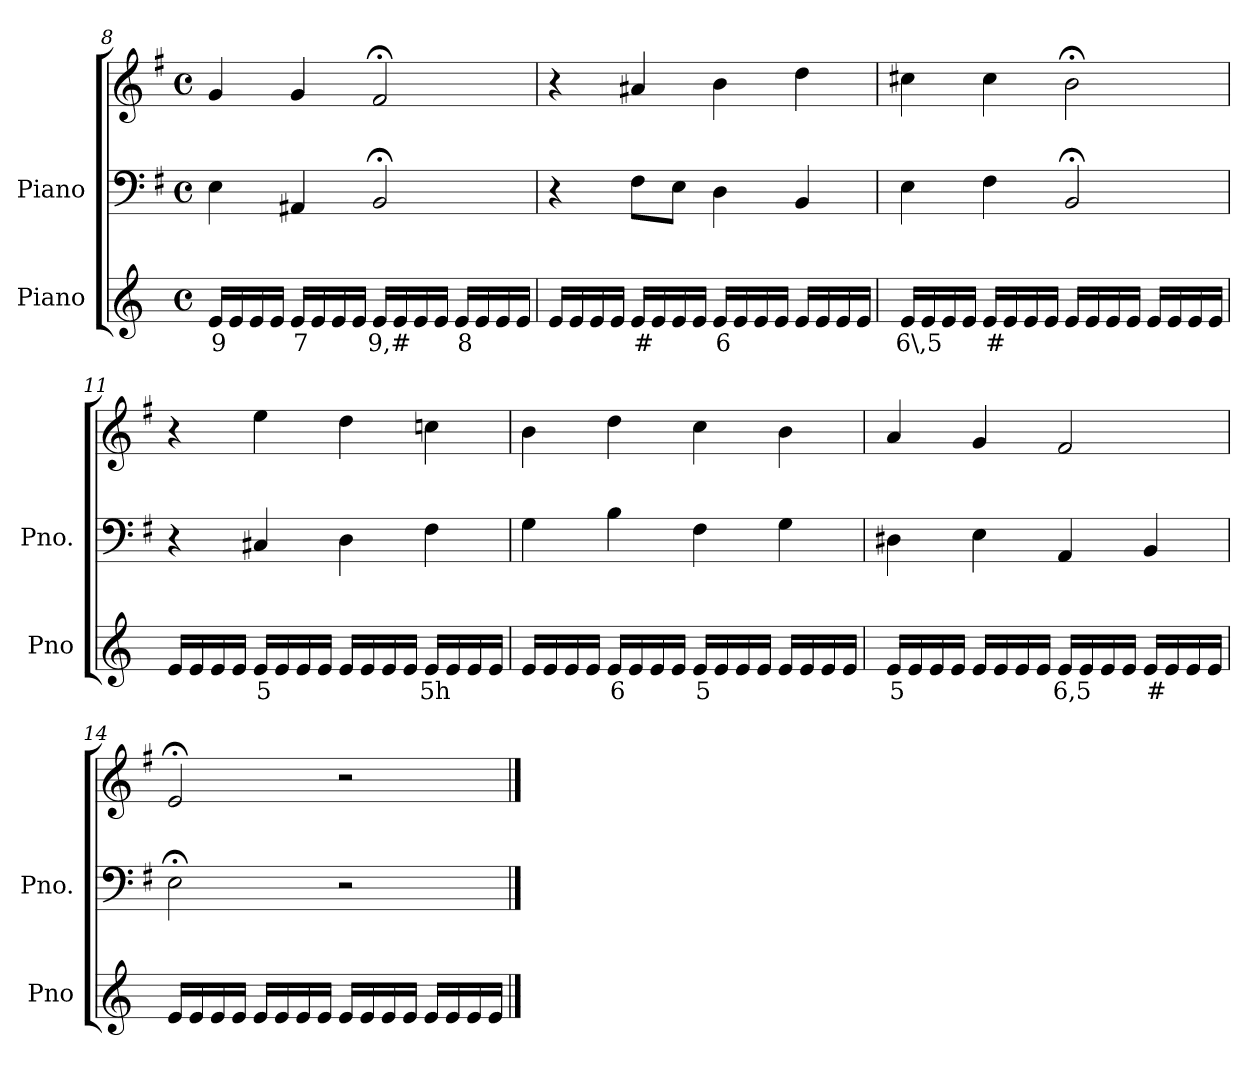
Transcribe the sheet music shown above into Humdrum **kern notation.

**kern	**text	**kern	**kern
*part2	*part2	*part1	*part1
*staff3	*staff3	*staff2	*staff1
*I"Piano	*	*I"Piano	*
*I'Pno	*	*I'Pno.	*
*clefG2	*	*clefF4	*clefG2
*k[]	*	*k[f#]	*k[f#]
*M4/4	*	*M4/4	*M4/4
*met(c)	*	*met(c)	*met(c)
=8	=8	=8	=8
!	!LO:LY:b	!	!
16e/LL	9	4E\	4g/
16e/	.	.	.
16e/	.	.	.
16e/JJ	.	.	.
!	!LO:LY:b	!	!
16e/LL	7	4AA#X/	4g/
16e/	.	.	.
16e/	.	.	.
16e/JJ	.	.	.
!	!LO:LY:b	!	!
16e/LL	9,#	2BB;</	2f#;</
16e/	.	.	.
16e/	.	.	.
16e/JJ	.	.	.
!	!LO:LY:b	!	!
16e/LL	8	.	.
16e/	.	.	.
16e/	.	.	.
16e/JJ	.	.	.
=9	=9	=9	=9
16e/LL	.	4r	4r
16e/	.	.	.
16e/	.	.	.
16e/JJ	.	.	.
!	!LO:LY:b	!	!
16e/LL	#	8F#\L	4a#X/
16e/	.	.	.
!	!LO:LY:b	!	!
16e/	_	8E\J	.
16e/JJ	.	.	.
!	!LO:LY:b	!	!
16e/LL	6	4D\	4b\
16e/	.	.	.
16e/	.	.	.
16e/JJ	.	.	.
16e/LL	.	4BB/	4dd\
16e/	.	.	.
16e/	.	.	.
16e/JJ	.	.	.
=10	=10	=10	=10
!	!LO:LY:b	!	!
16e/LL	6\,5	4E\	4cc#X\
16e/	.	.	.
16e/	.	.	.
16e/JJ	.	.	.
!	!LO:LY:b	!	!
16e/LL	#	4F#\	4cc#\
16e/	.	.	.
16e/	.	.	.
16e/JJ	.	.	.
16e/LL	.	2BB;</	2b;<\
16e/	.	.	.
16e/	.	.	.
16e/JJ	.	.	.
16e/LL	.	.	.
16e/	.	.	.
16e/	.	.	.
16e/JJ	.	.	.
=11	=11	=11	=11
16e/LL	.	4r	4r
16e/	.	.	.
16e/	.	.	.
16e/JJ	.	.	.
!	!LO:LY:b	!	!
16e/LL	5	4C#X/	4ee\
16e/	.	.	.
16e/	.	.	.
16e/JJ	.	.	.
16e/LL	.	4D\	4dd\
16e/	.	.	.
16e/	.	.	.
16e/JJ	.	.	.
!	!LO:LY:b	!	!
16e/LL	5h	4F#\	4ccn\
16e/	.	.	.
16e/	.	.	.
16e/JJ	.	.	.
=12	=12	=12	=12
16e/LL	.	4G\	4b\
16e/	.	.	.
16e/	.	.	.
16e/JJ	.	.	.
!	!LO:LY:b	!	!
16e/LL	6	4B\	4dd\
16e/	.	.	.
16e/	.	.	.
16e/JJ	.	.	.
!	!LO:LY:b	!	!
16e/LL	5	4F#\	4cc\
16e/	.	.	.
16e/	.	.	.
16e/JJ	.	.	.
16e/LL	.	4G\	4b\
16e/	.	.	.
16e/	.	.	.
16e/JJ	.	.	.
=13	=13	=13	=13
!	!LO:LY:b	!	!
16e/LL	5	4D#X\	4a/
16e/	.	.	.
16e/	.	.	.
16e/JJ	.	.	.
16e/LL	.	4E\	4g/
16e/	.	.	.
16e/	.	.	.
16e/JJ	.	.	.
!	!LO:LY:b	!	!
16e/LL	6,5	4AA/	2f#/
16e/	.	.	.
16e/	.	.	.
16e/JJ	.	.	.
!	!LO:LY:b	!	!
16e/LL	#	4BB/	.
16e/	.	.	.
16e/	.	.	.
16e/JJ	.	.	.
=14	=14	=14	=14
16e/LL	.	2E;<\	2e;</
16e/	.	.	.
16e/	.	.	.
16e/JJ	.	.	.
16e/LL	.	.	.
16e/	.	.	.
16e/	.	.	.
16e/JJ	.	.	.
16e/LL	.	2r	2r
16e/	.	.	.
16e/	.	.	.
16e/JJ	.	.	.
16e/LL	.	.	.
16e/	.	.	.
16e/	.	.	.
16e/JJ	.	.	.
==	==	==	==
*-	*-	*-	*-
